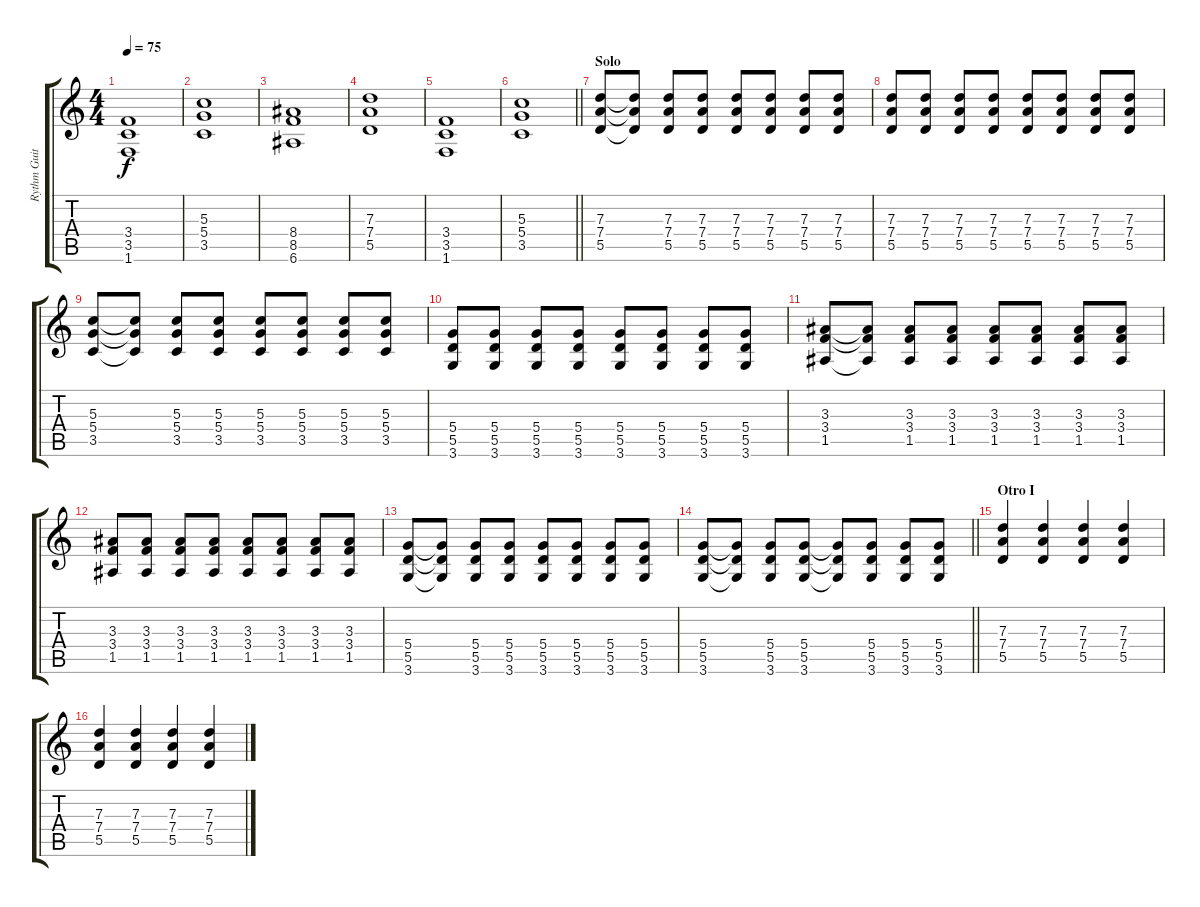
\track ("Rythm Guitar (2)" "Rythm Guit") {instrument distortionguitar}
\staff {score tabs}
\tuning (E4 B3 G3 D3 A2 E2) {hide}
\ts (4 4)
\tempo 75
\clef g2
\ks c
(3.4 3.5 1.6).1{dy f} |
(5.3 5.4 3.5).1 |
(8.4 8.5 6.6).1 |
(7.3 7.4 5.5).1 |
(3.4 3.5 1.6).1 |
\barLineRight lightlight
(5.3 5.4 3.5).1 |
\section ("" "Solo")
(7.3 7.4 5.5).8{volume 7} (7.3{t} 7.4{t} 5.5{t}).8 (7.3 7.4 5.5).8 (7.3 7.4 5.5).8 (7.3 7.4 5.5).8 (7.3 7.4 5.5).8 (7.3 7.4 5.5).8 (7.3 7.4 5.5).8 |
(7.3 7.4 5.5).8 (7.3 7.4 5.5).8 (7.3 7.4 5.5).8 (7.3 7.4 5.5).8 (7.3 7.4 5.5).8 (7.3 7.4 5.5).8 (7.3 7.4 5.5).8 (7.3 7.4 5.5).8 |
(5.3 5.4 3.5).8 (5.3{t} 5.4{t} 3.5{t}).8 (5.3 5.4 3.5).8 (5.3 5.4 3.5).8 (5.3 5.4 3.5).8 (5.3 5.4 3.5).8 (5.3 5.4 3.5).8 (5.3 5.4 3.5).8 |
(5.4 5.5 3.6).8 (5.4 5.5 3.6).8 (5.4 5.5 3.6).8 (5.4 5.5 3.6).8 (5.4 5.5 3.6).8 (5.4 5.5 3.6).8 (5.4 5.5 3.6).8 (5.4 5.5 3.6).8 |
(3.3 3.4 1.5).8 (3.3{t} 3.4{t} 1.5{t}).8 (3.3 3.4 1.5).8 (3.3 3.4 1.5).8 (3.3 3.4 1.5).8 (3.3 3.4 1.5).8 (3.3 3.4 1.5).8 (3.3 3.4 1.5).8 |
(3.3 3.4 1.5).8 (3.3 3.4 1.5).8 (3.3 3.4 1.5).8 (3.3 3.4 1.5).8 (3.3 3.4 1.5).8 (3.3 3.4 1.5).8 (3.3 3.4 1.5).8 (3.3 3.4 1.5).8 |
(5.4 5.5 3.6).8 (5.4{t} 5.5{t} 3.6{t}).8 (5.4 5.5 3.6).8 (5.4 5.5 3.6).8 (5.4 5.5 3.6).8 (5.4 5.5 3.6).8 (5.4 5.5 3.6).8 (5.4 5.5 3.6).8 |
\barLineRight lightlight
(5.4 5.5 3.6).8 (5.4{t} 5.5{t} 3.6{t}).8 (5.4 5.5 3.6).8 (5.4 5.5 3.6).8 (5.4{t} 5.5{t} 3.6{t}).8 (5.4 5.5 3.6).8 (5.4 5.5 3.6).8 (5.4 5.5 3.6).8 |
\section ("" "Otro I")
(7.3 7.4 5.5).4 (7.3 7.4 5.5).4 (7.3 7.4 5.5).4 (7.3 7.4 5.5).4 |
(7.3 7.4 5.5).4 (7.3 7.4 5.5).4 (7.3 7.4 5.5).4 (7.3 7.4 5.5).4
